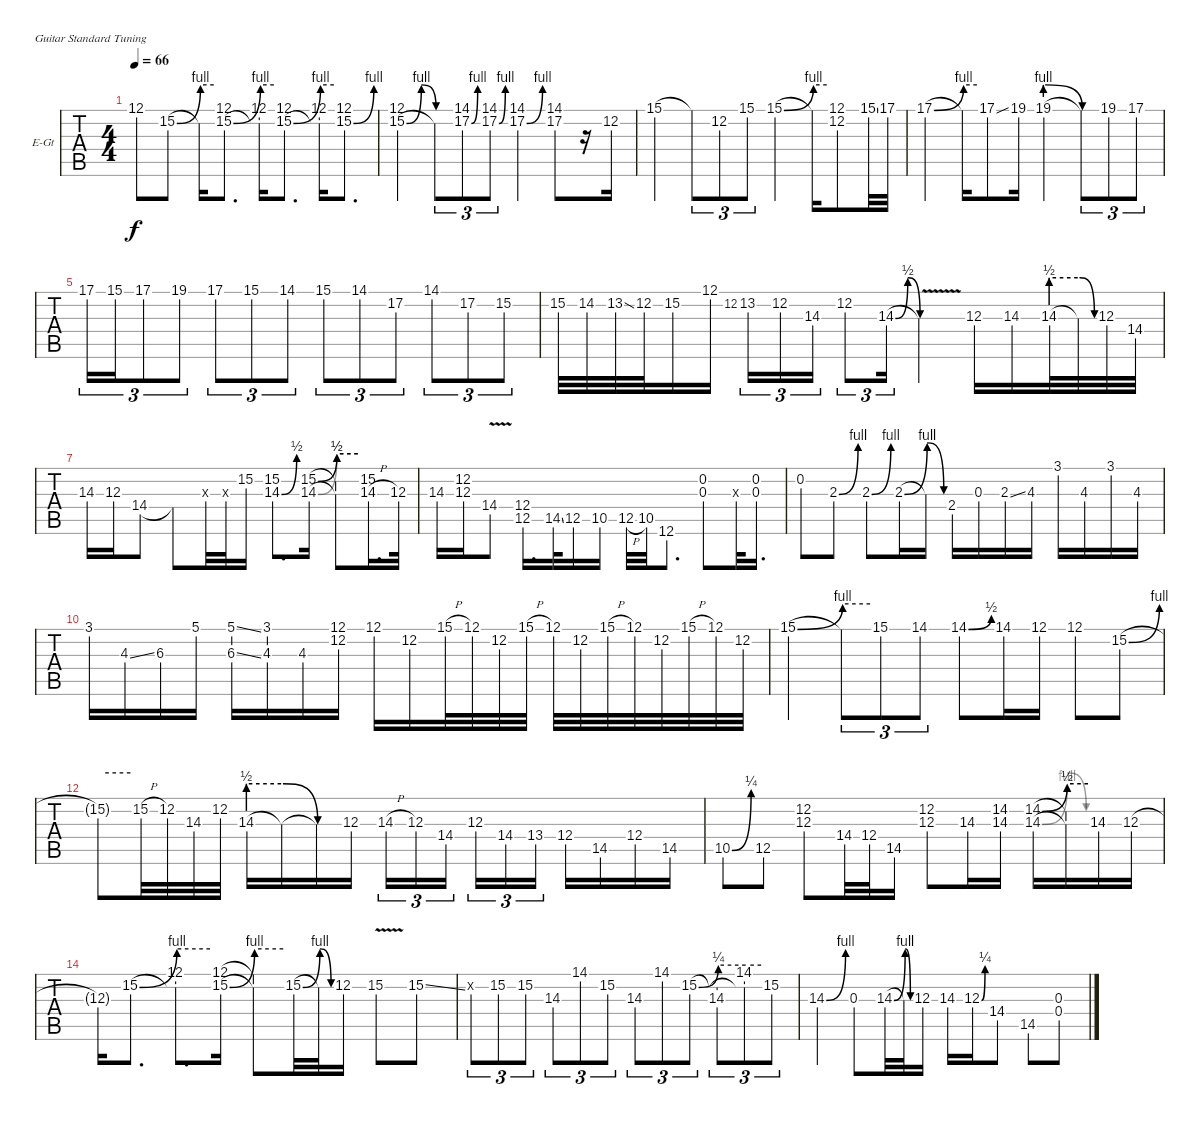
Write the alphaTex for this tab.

\bracketExtendMode nobrackets
\firstSystemTrackNameOrientation horizontal
\otherSystemsTrackNameOrientation horizontal
\defaultBarNumberDisplay FirstOfSystem
\track ("Solo" "E-Gt") {instrument electricguitarclean}
\staff {tabs}
\tuning (E4 B3 G3 D3 A2 E2)
\ts (4 4)
\tempo 66
\clef g2
\ks c
12.1.8{dy f} 15.2{be (bend 0 0 60 4)}.8 15.2{be (hold 0 4 60 4) t}.16 (12.1 15.2{be (bend 0 0 60 4)}).8{d} (12.1 15.2{be (hold 0 4 60 4) t}).16 (12.1 15.2{be (bend 0 0 60 4)}).8{d} (12.1 15.2{be (hold 0 4 60 4) t}).16 (12.1 15.2{be (bend 0 0 60 4)}).8{d} |
(12.1 15.2{be (bendrelease 0 0 30 4 30 4 60 0)}).4 15.2{be (hold 0 0 60 0) t}.8{tu (3 2)} (14.1 17.2{be (bend 0 0 60 4)}).8{tu (3 2)} (14.1 17.2{be (bend 0 0 60 4)}).8{tu (3 2)} (14.1 17.2{be (bend 0 0 60 4)}).4 (14.1 17.2).8 r.16 12.2.16 |
15.1.4 15.1{t}.8{tu (3 2)} 12.2.8{tu (3 2)} 15.1.8{tu (3 2)} 15.1{be (bend 0 0 60 4)}.4 15.1{be (hold 0 4 60 4) t}.16 (12.1 12.2).8 15.1{ss}.32 17.1.32 |
17.1{be (bend 0 0 60 4)}.4 17.1{be (hold 0 4 60 4) t}.16 17.1{ss}.8 19.1.16 19.1{be (prebendrelease 0 4 60 0)}.4 19.1{be (hold 0 0 60 0) t}.8{tu (3 2)} 19.1.8{tu (3 2)} 17.1.8{tu (3 2)} |
17.1.16{tu (3 2)} 15.1.16{tu (3 2)} 17.1.8{tu (3 2)} 19.1.8{tu (3 2)} 17.1.8{tu (3 2)} 15.1.8{tu (3 2)} 14.1.8{tu (3 2)} 15.1.8{tu (3 2)} 14.1.8{tu (3 2)} 17.2.8{tu (3 2)} 14.1.8{tu (3 2)} 17.2.8{tu (3 2)} 15.2.8{tu (3 2)} |
15.2.32 14.2.32 13.2{ss}.32 12.2.32 15.2.16 12.1.16 12.2.8{gr} 13.2.16{tu (3 2)} 12.2.16{tu (3 2)} 14.3.16{tu (3 2)} 12.2.8{tu (3 2)} 14.3{be (bendrelease 0 0 30 2 30 2 60 0)}.16{tu (3 2)} 14.3{v t}.4 12.3.16 14.3.16 14.3{be (prebend 0 2 60 2)}.32 14.3{be (release 0 2 60 0) t}.32 12.3.32 14.4.32 |
14.3.16 12.3.16 14.4.8 14.4{t}.8 0.3{x}.32 0.3{x}.32 15.2.16 (15.2 14.3{be (bend 0 0 60 2)}).8{d} (15.2{be (bend 0 0 60 2)} 14.3{be (bend 0 0 60 2)}).16 (15.2{be (hold 0 2 60 2) t} 14.3{be (hold 0 2 60 2) t}).8 (15.2 14.3{h}).16{d} 12.3.32 |
14.3.16 (12.2 12.3).16 14.4{v}.8 (12.4 12.5).16{d} 14.5{ss}.32 12.5.16 10.5.16 12.5{h}.32 10.5.32 12.6.8{d} (0.2 0.3).8 0.3{x}.32 (0.2 0.3).16{d} |
0.2.8 2.3{be (bend 0 0 60 4)}.8 2.3{be (bend 0 0 60 4)}.8 2.3{be (bend 0 0 60 4)}.16 2.3{be (release 0 4 60 0) t}.16 2.4.16 0.3.16 2.3{ss}.16 4.3.16 3.1.16 4.3.16 3.1.16 4.3.16 |
3.1.16 4.3{ss}.16 6.3.16 5.1.16 (5.1{ss} 6.3{ss}).16 (3.1 4.3).16 4.3.16 (12.1 12.2).16 12.1.16 12.2.16 15.1{h}.32 12.1.32 12.2.32 15.1{h}.32 12.1.32 12.2.32 15.1{h}.32 12.1.32 12.2.32 15.1{h}.32 12.1.32 12.2.32 |
15.1{be (bend 0 0 60 4)}.4 15.1{be (hold 0 4 60 4) t}.8{tu (3 2)} 15.1.8{tu (3 2)} 14.1.8{tu (3 2)} 14.1{be (bend 0 0 60 2)}.8 14.1.16 12.1.16 12.1.8 15.2{be (bend 0 0 60 4)}.8 |
15.2{be (hold 0 4 60 4) t}.8 15.2{h}.32 12.2.32 14.3.32 12.2.32 14.3{be (prebend 0 2 60 2)}.16 14.3{be (release 0 2 60 0) t}.16 14.3{be (hold 0 0 60 0) t}.16 12.3.16 14.3{h}.16{tu (3 2)} 12.3.16{tu (3 2)} 14.4.16{tu (3 2)} 12.3.16{tu (3 2)} 14.4.16{tu (3 2)} 13.4.16{tu (3 2)} 12.4.16 14.5.16 12.4.16 14.5.16 |
10.5{be (bend 0 0 60 1)}.8 12.5.8 (12.2 12.3).8 14.4.32 12.4.32 14.5.16 (12.2 12.3).8 14.3.16 (14.2 14.3).16 (14.2{be (bend 0 0 60 2)} 14.3{be (bend 0 0 60 4)}).16 (14.2{be (hold 0 2 60 2) t} 14.3{be (release 0 4 60 0) t}).16 14.3.16 12.3.16 |
12.3{t}.16 15.2{be (bend 0 0 60 4)}.8{d} (12.1 15.2{be (hold 0 4 60 4) t}).8{d} (12.1 15.2{be (bend 0 0 60 4)}).16 (12.1{t} 15.2{be (hold 0 4 60 4) t}).8 15.2{be (bend 0 0 60 4)}.32 15.2{be (release 0 4 60 0) t}.32 12.2.16 15.2{v}.8 15.2{ss}.8 |
0.2{x}.8{tu (3 2)} 15.2.8{tu (3 2)} 15.2.8{tu (3 2)} 14.3.8{tu (3 2)} 14.1.8{tu (3 2)} 15.2.8{tu (3 2)} 14.3.8{tu (3 2)} 14.1.8{tu (3 2)} 15.2{be (bend 0 0 60 1)}.8{tu (3 2)} (15.2{be (hold 0 1 60 1) t} 14.3).8{tu (3 2)} (14.1 15.2{be (hold 0 1 60 1) t}).8{tu (3 2)} 15.2.8{tu (3 2)} |
14.3{be (bend 0 0 60 4)}.4 0.3.8 14.3{be (bend 0 0 60 4)}.32 14.3{be (release 0 4 60 0) t}.32 12.3.16 14.3.16 12.3{be (bend 0 0 60 1)}.16 14.4.8 14.5.8 (0.3 0.4).8
